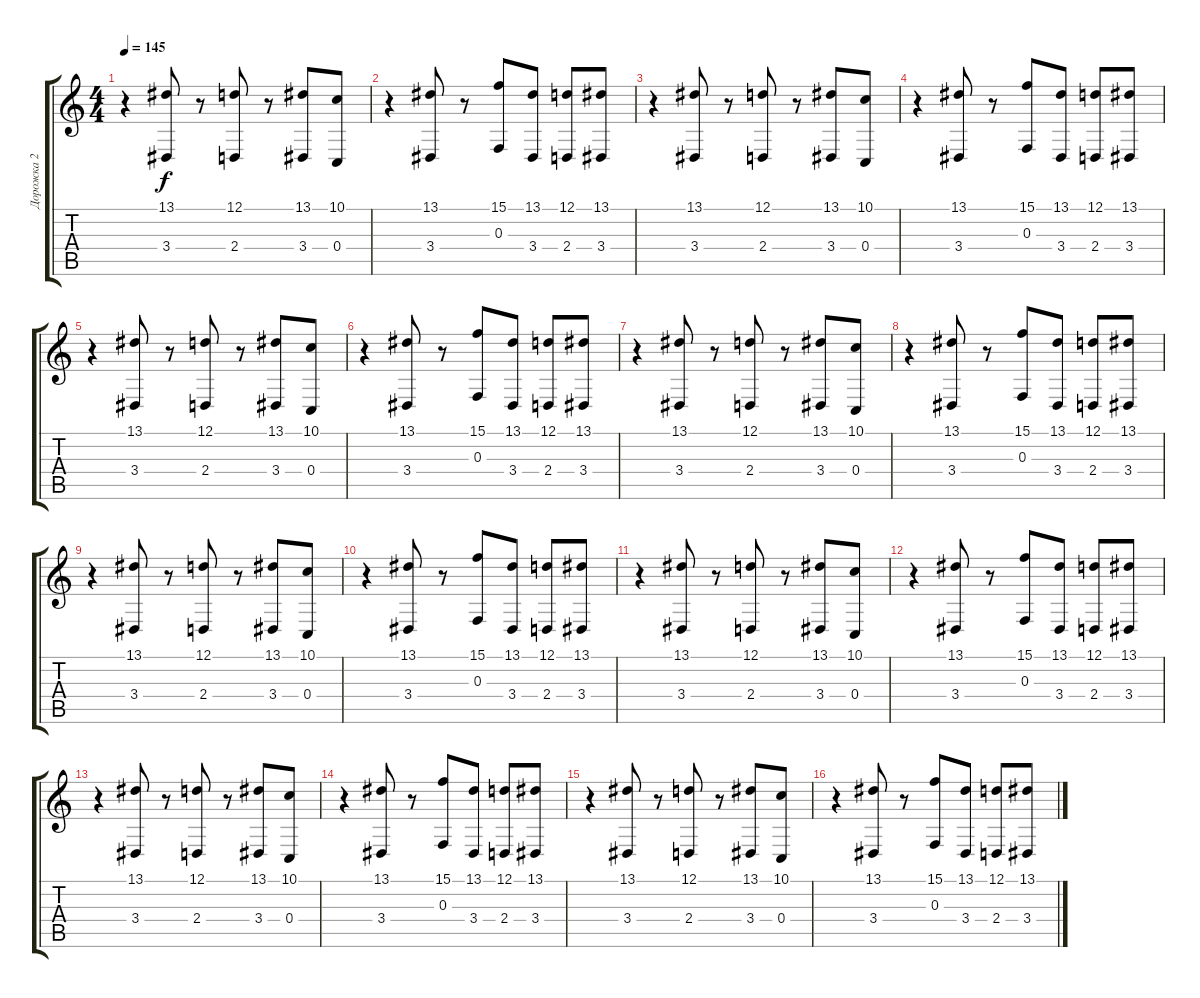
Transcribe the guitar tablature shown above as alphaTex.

\track ("Дорожка 2" "Дорожка 2") {instrument orchestrahit}
\staff {score tabs}
\tuning (D4 A3 F3 C3 G2 C2) {hide}
\ts (4 4)
\tempo 145
\clef g2
\ks c
r.4{dy f} (13.1 3.4).8 r.8 (12.1 2.4).8 r.8 (13.1 3.4).8 (10.1 0.4).8 |
r.4 (13.1 3.4).8 r.8 (15.1 0.3).8 (13.1 3.4).8 (12.1 2.4).8 (13.1 3.4).8 |
r.4 (13.1 3.4).8 r.8 (12.1 2.4).8 r.8 (13.1 3.4).8 (10.1 0.4).8 |
r.4 (13.1 3.4).8 r.8 (15.1 0.3).8 (13.1 3.4).8 (12.1 2.4).8 (13.1 3.4).8 |
r.4 (13.1 3.4).8 r.8 (12.1 2.4).8 r.8 (13.1 3.4).8 (10.1 0.4).8 |
r.4 (13.1 3.4).8 r.8 (15.1 0.3).8 (13.1 3.4).8 (12.1 2.4).8 (13.1 3.4).8 |
r.4 (13.1 3.4).8 r.8 (12.1 2.4).8 r.8 (13.1 3.4).8 (10.1 0.4).8 |
r.4 (13.1 3.4).8 r.8 (15.1 0.3).8 (13.1 3.4).8 (12.1 2.4).8 (13.1 3.4).8 |
r.4 (13.1 3.4).8 r.8 (12.1 2.4).8 r.8 (13.1 3.4).8 (10.1 0.4).8 |
r.4 (13.1 3.4).8 r.8 (15.1 0.3).8 (13.1 3.4).8 (12.1 2.4).8 (13.1 3.4).8 |
r.4 (13.1 3.4).8 r.8 (12.1 2.4).8 r.8 (13.1 3.4).8 (10.1 0.4).8 |
r.4 (13.1 3.4).8 r.8 (15.1 0.3).8 (13.1 3.4).8 (12.1 2.4).8 (13.1 3.4).8 |
r.4 (13.1 3.4).8 r.8 (12.1 2.4).8 r.8 (13.1 3.4).8 (10.1 0.4).8 |
r.4 (13.1 3.4).8 r.8 (15.1 0.3).8 (13.1 3.4).8 (12.1 2.4).8 (13.1 3.4).8 |
r.4 (13.1 3.4).8 r.8 (12.1 2.4).8 r.8 (13.1 3.4).8 (10.1 0.4).8 |
r.4 (13.1 3.4).8 r.8 (15.1 0.3).8 (13.1 3.4).8 (12.1 2.4).8 (13.1 3.4).8
